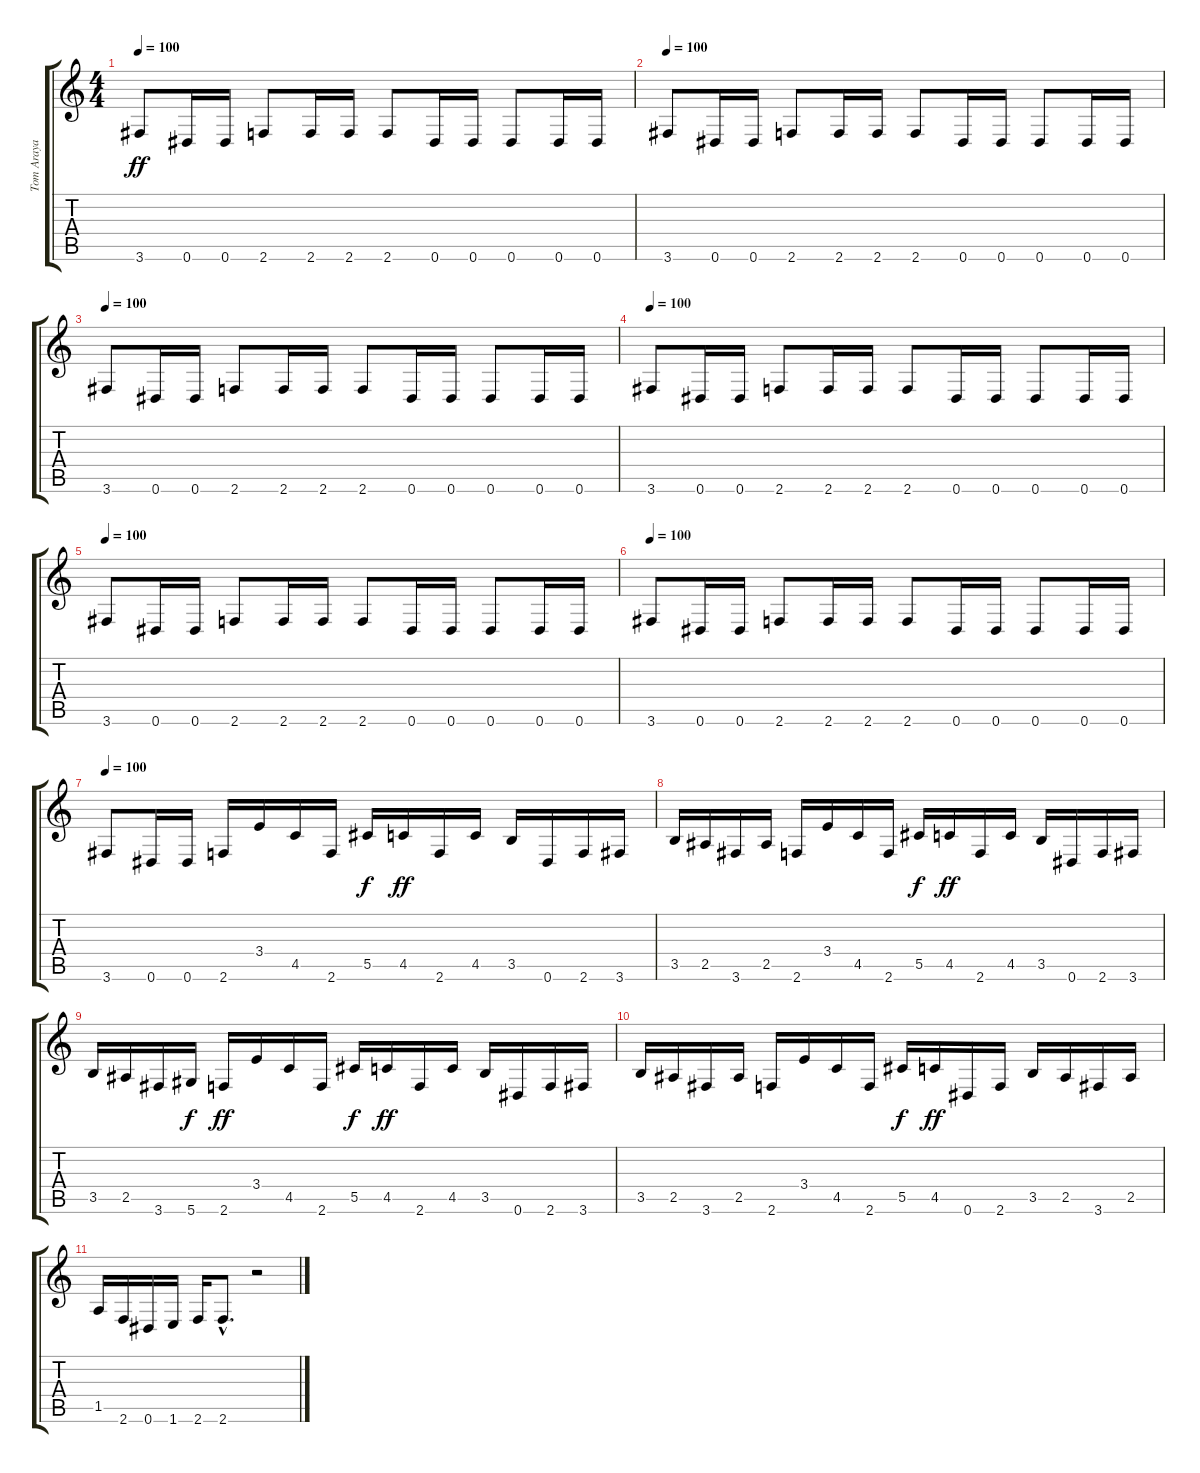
\track ("Tom Araya" "Tom Araya") {instrument electricbasspick}
\staff {score tabs}
\tuning (Eb4 Bb3 Gb3 Db3 Ab2 Eb2) {hide}
\ts (4 4)
\tempo 100
\clef g2
\ks c
3.6.8{dy ff} 0.6.16 0.6.16 2.6.8 2.6.16 2.6.16 2.6.8 0.6.16 0.6.16 0.6.8 0.6.16 0.6.16 |
\tempo 100
3.6.8 0.6.16 0.6.16 2.6.8 2.6.16 2.6.16 2.6.8 0.6.16 0.6.16 0.6.8 0.6.16 0.6.16 |
\tempo 100
3.6.8 0.6.16 0.6.16 2.6.8 2.6.16 2.6.16 2.6.8 0.6.16 0.6.16 0.6.8 0.6.16 0.6.16 |
\tempo 100
3.6.8 0.6.16 0.6.16 2.6.8 2.6.16 2.6.16 2.6.8 0.6.16 0.6.16 0.6.8 0.6.16 0.6.16 |
\tempo 100
3.6.8 0.6.16 0.6.16 2.6.8 2.6.16 2.6.16 2.6.8 0.6.16 0.6.16 0.6.8 0.6.16 0.6.16 |
\tempo 100
3.6.8 0.6.16 0.6.16 2.6.8 2.6.16 2.6.16 2.6.8 0.6.16 0.6.16 0.6.8 0.6.16 0.6.16 |
\tempo 100
3.6.8 0.6.16 0.6.16 2.6.16 3.4.16 4.5.16 2.6.16 5.5.16{dy f} 4.5.16{dy ff} 2.6.16 4.5.16 3.5.16 0.6.16 2.6.16 3.6.16 |
3.5.16 2.5.16 3.6.16 2.5.16 2.6.16 3.4.16 4.5.16 2.6.16 5.5.16{dy f} 4.5.16{dy ff} 2.6.16 4.5.16 3.5.16 0.6.16 2.6.16 3.6.16 |
3.5.16 2.5.16 3.6.16 5.6.16{dy f} 2.6.16{dy ff} 3.4.16 4.5.16 2.6.16 5.5.16{dy f} 4.5.16{dy ff} 2.6.16 4.5.16 3.5.16 0.6.16 2.6.16 3.6.16 |
3.5.16 2.5.16 3.6.16 2.5.16 2.6.16 3.4.16 4.5.16 2.6.16 5.5.16{dy f} 4.5.16{dy ff} 0.6.16 2.6.16 3.5.16 2.5.16 3.6.16 2.5.16 |
1.5.16 2.6.16 0.6.16 1.6.16 2.6.16 2.6{hac}.8{d} r.2
